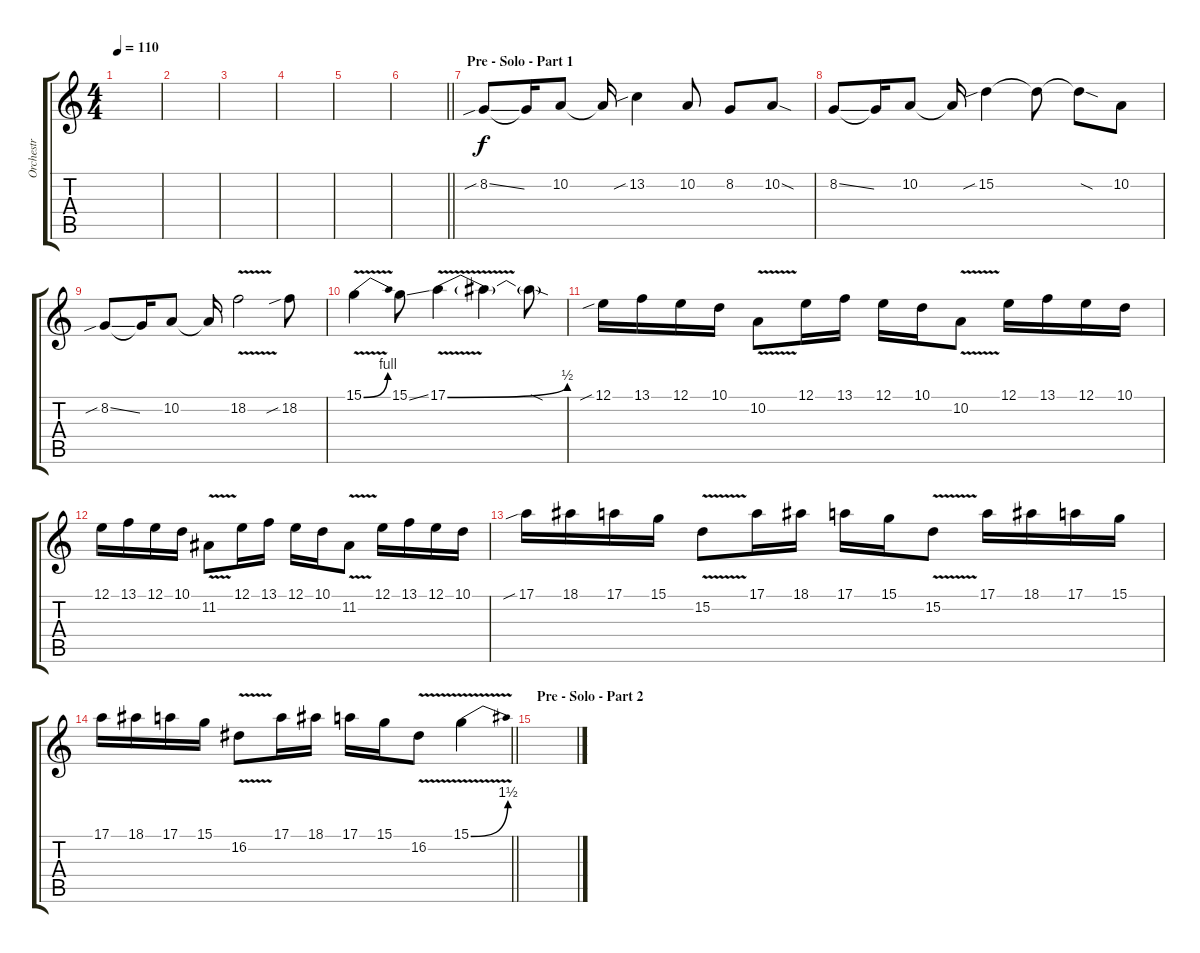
\track ("  Orchestra String 2" "  Orchestr") {instrument stringensemble1}
\staff {score tabs}
\tuning (E4 B3 G3 D3 A2 D2) {hide}
\ts (4 4)
\tempo 110
\clef g2
\ks c
|
|
|
|
|
\barLineRight lightlight
|
\section ("" "Pre - Solo - Part 1")
8.2{sib ss}.8 8.2{t}.16 10.2.8 10.2{t}.16 13.2{sib}.4 10.2.8 8.2.8 10.2{sod}.8 |
8.2{ss}.8 8.2{t}.16 10.2.8 10.2{t}.16 15.2{sib}.4 15.2{t}.8 15.2{sod t}.8 10.2.8 |
8.2{sib ss}.8 8.2{t}.16 10.2.8 10.2{t}.16 18.2{v}.2 18.2{sib}.8 |
15.1{be (bend 0 0 60 4) v}.4 15.1{ss}.8 17.1{be (bend 0 0 60 2) v}.4 17.1{t}.4 17.1{sod t}.8 |
12.1{sib}.16 13.1.16 12.1.16 10.1.16 10.2{v}.8 12.1.16 13.1.16 12.1.16 10.1.16 10.2{v}.8 12.1.16 13.1.16 12.1.16 10.1.16 |
12.1.16 13.1.16 12.1.16 10.1.16 11.2{v}.8 12.1.16 13.1.16 12.1.16 10.1.16 11.2{v}.8 12.1.16 13.1.16 12.1.16 10.1.16 |
17.1{sib}.16 18.1.16 17.1.16 15.1.16 15.2{v}.8 17.1.16 18.1.16 17.1.16 15.1.16 15.2{v}.8 17.1.16 18.1.16 17.1.16 15.1.16 |
\barLineRight lightlight
17.1.16 18.1.16 17.1.16 15.1.16 16.2{v}.8 17.1.16 18.1.16 17.1.16 15.1.16 16.2{v}.8 15.1{be (bend 0 0 60 6) v}.4 |
\section ("" "Pre - Solo - Part 2")
